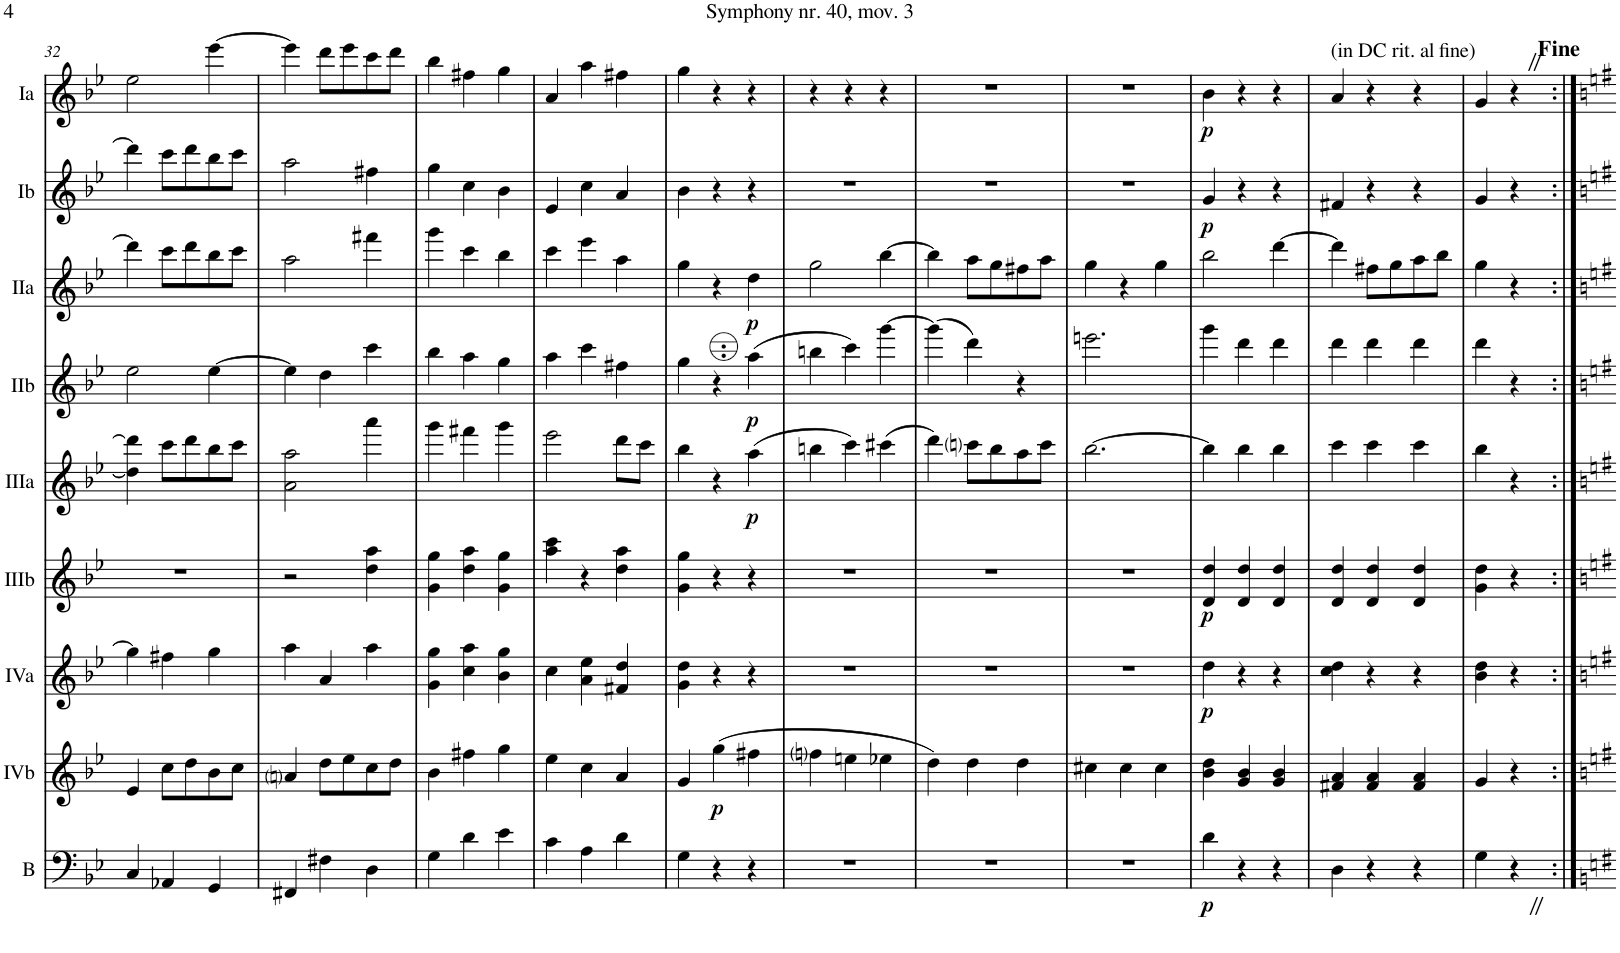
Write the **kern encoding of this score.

**kern	**dynam	**kern	**dynam	**kern	**dynam	**kern	**dynam	**kern	**dynam	**kern	**dynam	**kern	**dynam	**kern	**dynam	**kern	**dynam
*part9	*part9	*part8	*part8	*part7	*part7	*part6	*part6	*part5	*part5	*part4	*part4	*part3	*part3	*part2	*part2	*part1	*part1
*staff9	*staff9	*staff8	*staff8	*staff7	*staff7	*staff6	*staff6	*staff5	*staff5	*staff4	*staff4	*staff3	*staff3	*staff2	*staff2	*staff1	*staff1
*I"Bass	*	*I"Acc. 4b	*	*I"Acc. 4a	*	*I"Acc. 3b	*	*I"Acc. 3a	*	*I"Acc. 2b	*	*I"Acc. 2a	*	*I"Acc.1b	*	*I"Acc. 1a	*
*I'B	*	*	*	*	*	*	*	*	*	*	*	*	*	*	*	*	*
!!LO:PB:g=z
*clefF4	*	*clefG2	*	*clefG2	*	*clefG2	*	*clefG2	*	*clefG2	*	*clefG2	*	*clefG2	*	*clefG2	*
*Trd7c12	*	*Trd7c12	*	*Trd7c12	*	*Trd7c12	*	*Trd7c12	*	*	*	*	*	*	*	*	*
*k[b-e-]	*	*k[b-e-]	*	*k[b-e-]	*	*k[b-e-]	*	*k[b-e-]	*	*k[b-e-]	*	*k[b-e-]	*	*k[b-e-]	*	*k[b-e-]	*
*M3/4	*	*M3/4	*	*M3/4	*	*M3/4	*	*M3/4	*	*M3/4	*	*M3/4	*	*M3/4	*	*M3/4	*
=32	=32	=32	=32	=32	=32	=32	=32	=32	=32	=32	=32	=32	=32	=32	=32	=32	=32
4C/	.	4e-/	.	4gg\]	.	2.r	.	4dd\] 4ddd\]	.	2ee-\	.	4ddd\]	.	4ddd\]	.	2ee-\	.
4AA-X/	.	8cc\L	.	4ff#X\	.	.	.	8ccc\L	.	.	.	8ccc\L	.	8ccc\L	.	.	.
.	.	8dd\	.	.	.	.	.	8ddd\	.	.	.	8ddd\	.	8ddd\	.	.	.
4GG/	.	8b-\	.	4gg\	.	.	.	8bb-\	.	[4ee-\	.	8bb-\	.	8bb-\	.	[4eee-\	.
.	.	8cc\J	.	.	.	.	.	8ccc\J	.	.	.	8ccc\J	.	8ccc\J	.	.	.
=33	=33	=33	=33	=33	=33	=33	=33	=33	=33	=33	=33	=33	=33	=33	=33	=33	=33
4FF#X/	.	4ani/	.	4aa\	.	2r	.	2a\ 2aa\	.	4ee-\]	.	2aa\	.	2aa\	.	4eee-\]	.
4F#X\	.	8dd\L	.	4a/	.	.	.	.	.	4dd\	.	.	.	.	.	8ddd\L	.
.	.	8ee-\	.	.	.	.	.	.	.	.	.	.	.	.	.	8eee-\	.
4D\	.	8cc\	.	4aa\	.	4dd\ 4aa\	.	4aaa\	.	4ccc\	.	4fff#X\	.	4ff#X\	.	8ccc\	.
.	.	8dd\J	.	.	.	.	.	.	.	.	.	.	.	.	.	8ddd\J	.
=34	=34	=34	=34	=34	=34	=34	=34	=34	=34	=34	=34	=34	=34	=34	=34	=34	=34
4G\	.	4b-\	.	4g\ 4gg\	.	4g\ 4gg\	.	4ggg\	.	4bb-\	.	4ggg\	.	4gg\	.	4bb-\	.
4d\	.	4ff#X\	.	4cc\ 4aa\	.	4dd\ 4aa\	.	4fff#X\	.	4aa\	.	4ccc\	.	4cc\	.	4ff#X\	.
4e-\	.	4gg\	.	4b-\ 4gg\	.	4g\ 4gg\	.	4ggg\	.	4gg\	.	4bb-\	.	4b-\	.	4gg\	.
=35	=35	=35	=35	=35	=35	=35	=35	=35	=35	=35	=35	=35	=35	=35	=35	=35	=35
4c\	.	4ee-\	.	4cc\	.	4aa\ 4ccc\	.	2eee-\	.	4aa\	.	4ccc\	.	4e-/	.	4a/	.
4A\	.	4cc\	.	4a\ 4ee-\	.	4r	.	.	.	4ccc\	.	4eee-\	.	4cc\	.	4aa\	.
4d\	.	4a/	.	4f#X/ 4dd/	.	4dd\ 4aa\	.	8ddd\L	.	4ff#X\	.	4aa\	.	4a/	.	4ff#X\	.
.	.	.	.	.	.	.	.	8ccc\J	.	.	.	.	.	.	.	.	.
=36	=36	=36	=36	=36	=36	=36	=36	=36	=36	=36	=36	=36	=36	=36	=36	=36	=36
4G\	.	4g/	.	4g\ 4dd\	.	4g\ 4gg\	.	4bb-\	.	4gg\	.	4gg\	.	4b-\	.	4gg\	.
!	!	!	!LO:DY:b	!	!	!	!	!	!	!	!	!	!	!	!	!	!
4r	.	(4gg\	p	4r	.	4r	.	4r	.	4r	.	4r	.	4r	.	4r	.
!	!	!	!	!	!	!	!	!	!LO:DY:b	!	!LO:DY:b	!	!LO:DY:b	!	!	!	!
4r	.	4ff#X\	.	4r	.	4r	.	(4aa\	p	(4a\	p	4dd\	p	4r	.	4r	.
=37	=37	=37	=37	=37	=37	=37	=37	=37	=37	=37	=37	=37	=37	=37	=37	=37	=37
2.r	.	4ffni\	.	2.r	.	2.r	.	4bbn\	.	4bn\	.	2gg\	.	2.r	.	4r	.
.	.	4een\	.	.	.	.	.	4ccc\)	.	4cc\)	.	.	.	.	.	4r	.
.	.	4ee-X\	.	.	.	.	.	(4ccc#X\	.	[4gg\	.	[4bb-\	.	.	.	4r	.
=38	=38	=38	=38	=38	=38	=38	=38	=38	=38	=38	=38	=38	=38	=38	=38	=38	=38
2.r	.	4dd\)	.	2.r	.	2.r	.	4ddd\)	.	(4gg\]	.	4bb-\]	.	2.r	.	2.r	.
.	.	4dd\	.	.	.	.	.	8cccni\L	.	4dd\)	.	8aa\L	.	.	.	.	.
.	.	.	.	.	.	.	.	8bb-\	.	.	.	8gg\	.	.	.	.	.
.	.	4dd\	.	.	.	.	.	8aa\	.	4r	.	8ff#X\	.	.	.	.	.
.	.	.	.	.	.	.	.	8ccc\J	.	.	.	8aa\J	.	.	.	.	.
=39	=39	=39	=39	=39	=39	=39	=39	=39	=39	=39	=39	=39	=39	=39	=39	=39	=39
2.r	.	4cc#X\	.	2.r	.	2.r	.	[2.bb-\	.	2.een\	.	4gg\	.	2.r	.	2.r	.
.	.	4cc#\	.	.	.	.	.	.	.	.	.	4r	.	.	.	.	.
.	.	4cc#\	.	.	.	.	.	.	.	.	.	4gg\	.	.	.	.	.
=40	=40	=40	=40	=40	=40	=40	=40	=40	=40	=40	=40	=40	=40	=40	=40	=40	=40
!	!LO:DY:b	!	!	!	!LO:DY:b	!	!LO:DY:b	!	!	!	!	!	!	!	!LO:DY:b	!	!LO:DY:b
4d\	p	4b-\ 4dd\	.	4dd\	p	4d/ 4dd/	p	4bb-\]	.	4gg\	.	2bb-\	.	4g/	p	4b-\	p
4r	.	4g/ 4b-/	.	4r	.	4d/ 4dd/	.	4bb-\	.	4dd\	.	.	.	4r	.	4r	.
4r	.	4g/ 4b-/	.	4r	.	4d/ 4dd/	.	4bb-\	.	4dd\	.	[4ddd\	.	4r	.	4r	.
=41	=41	=41	=41	=41	=41	=41	=41	=41	=41	=41	=41	=41	=41	=41	=41	=41	=41
!	!	!	!	!	!	!	!	!	!	!	!	!	!	!	!	!LO:TX:a:t=(in DC rit. al fine)	!
4D\	.	4f#X/ 4a/	.	4cc\ 4dd\	.	4d/ 4dd/	.	4ccc\	.	4dd\	.	4ddd\]	.	4f#X/	.	4a/	.
4r	.	4f#/ 4a/	.	4r	.	4d/ 4dd/	.	4ccc\	.	4dd\	.	8ff#X\L	.	4r	.	4r	.
.	.	.	.	.	.	.	.	.	.	.	.	8gg\	.	.	.	.	.
4r	.	4f#/ 4a/	.	4r	.	4d/ 4dd/	.	4ccc\	.	4dd\	.	8aa\	.	4r	.	4r	.
.	.	.	.	.	.	.	.	.	.	.	.	8bb-\J	.	.	.	.	.
=42	=42	=42	=42	=42	=42	=42	=42	=42	=42	=42	=42	=42	=42	=42	=42	=42	=42
4G\	.	4g/	.	4b-\ 4dd\	.	4g\ 4dd\	.	4bb-\	.	4dd\	.	4gg\	.	4g/	.	4g/	.
4r	.	4r	.	4r	.	4r	.	4r	.	4r	.	4r	.	4r	.	4r	.
!	!	!	!	!	!	!	!	!	!	!	!	!	!	!	!	!LO:TX:a:t=<b><font size="12"/>Fine</b>	!
=:|!	=:|!	=:|!	=:|!	=:|!	=:|!	=:|!	=:|!	=:|!	=:|!	=:|!	=:|!	=:|!	=:|!	=:|!	=:|!	=:|!	=:|!
*-	*-	*-	*-	*-	*-	*-	*-	*-	*-	*-	*-	*-	*-	*-	*-	*-	*-
